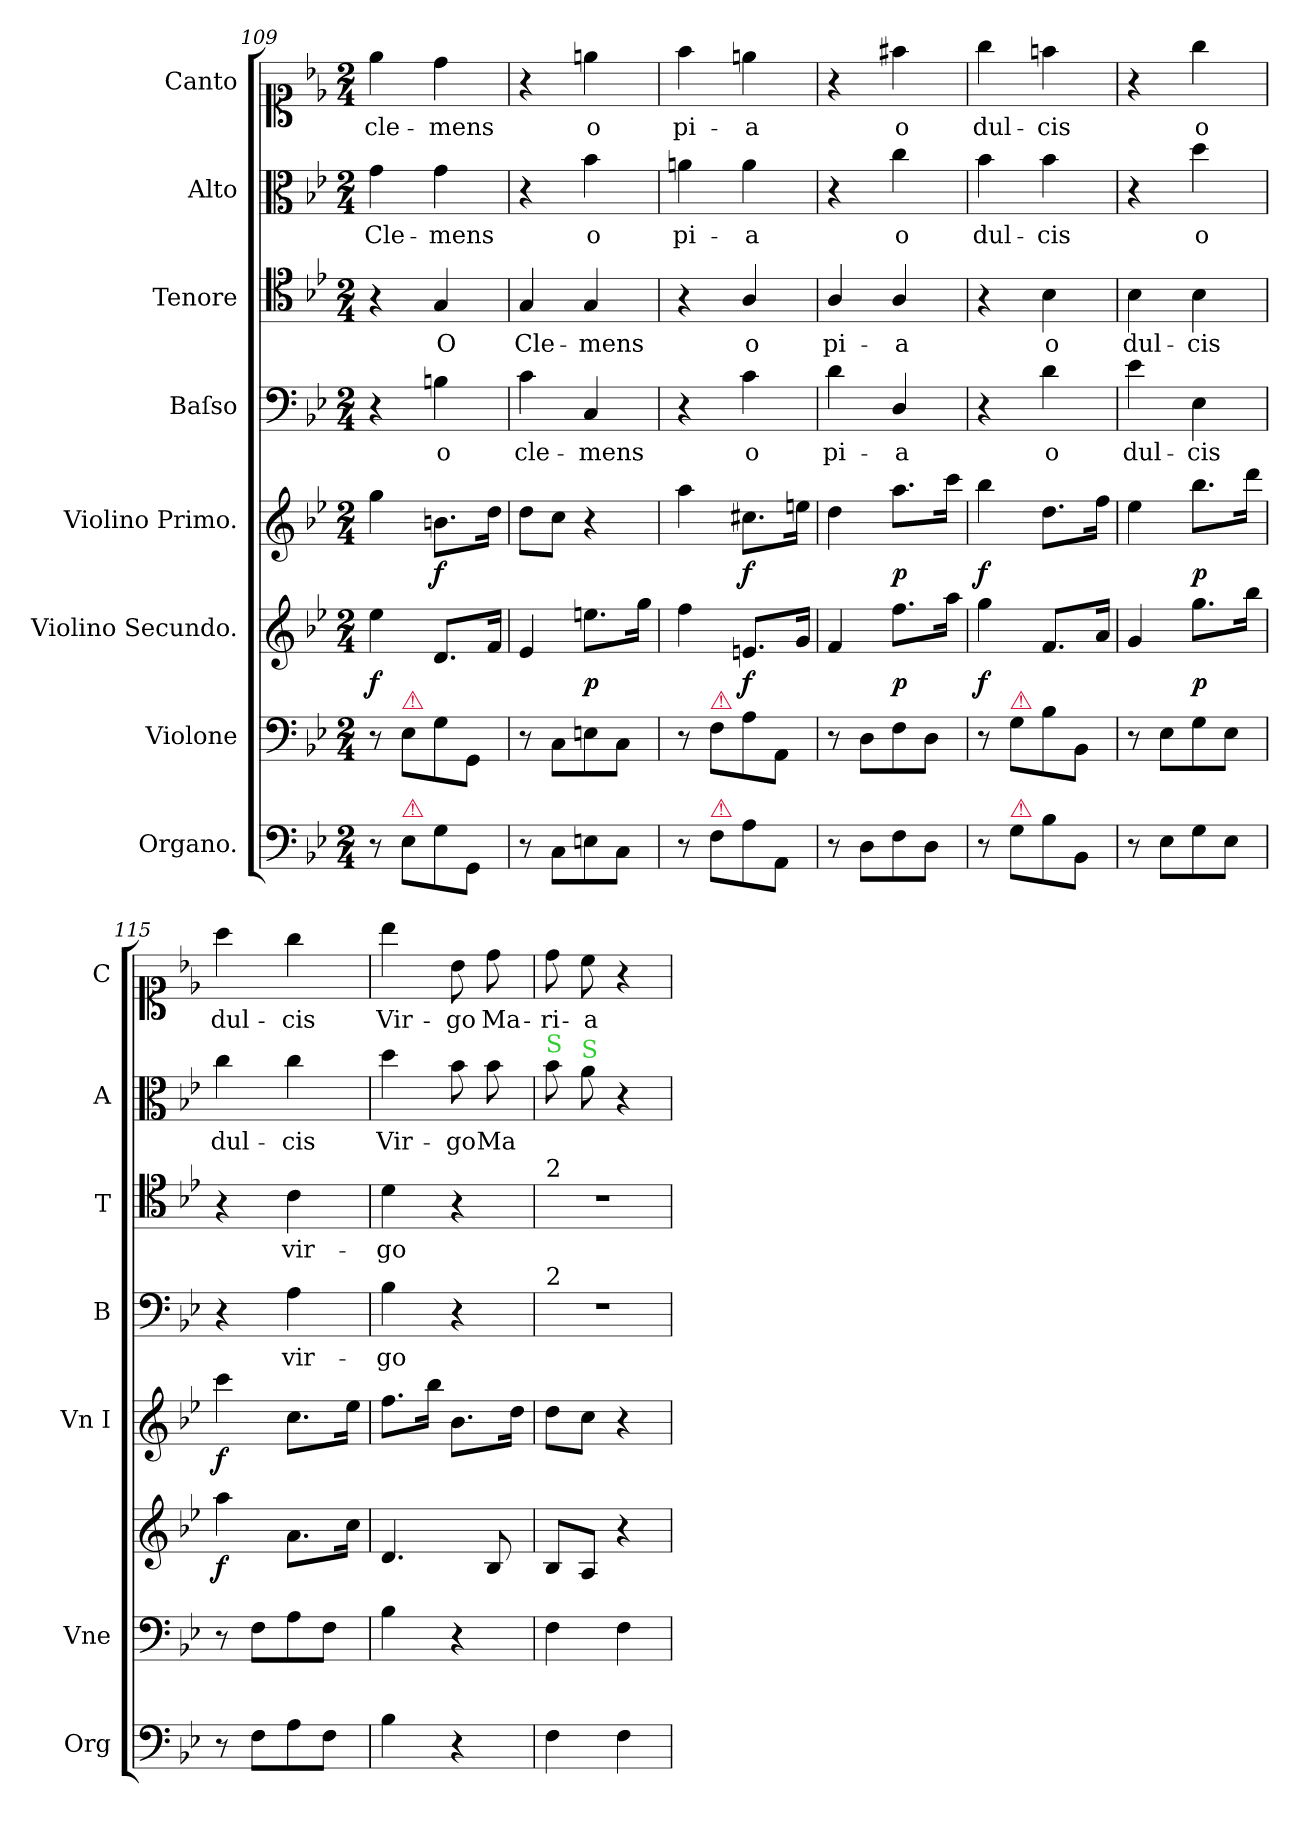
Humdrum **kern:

**kern	**kern	**kern	**dynam	**kern	**dynam	**kern	**text	**kern	**text	**kern	**text	**kern	**text
*part8	*part7	*part6	*part6	*part5	*part5	*part4	*part4	*part3	*part3	*part2	*part2	*part1	*part1
*staff8	*staff7	*staff6	*staff6	*staff5	*staff5	*staff4	*staff4	*staff3	*staff3	*staff2	*staff2	*staff1	*staff1
*I"Organo.	*I"Violone	*I"Violino Secundo.	*	*I"Violino Primo.	*	*I"Baſso	*	*I"Tenore	*	*I"Alto	*	*I"Canto	*
*I'Org	*I'Vne	*	*	*I'Vn I	*	*I'B	*	*I'T	*	*I'A	*	*I'C	*
*clefF4	*clefF4	*clefG2	*	*clefG2	*	*clefF4	*	*clefC4	*	*clefC3	*	*clefC1	*
*k[b-e-]	*k[b-e-]	*k[b-e-]	*	*k[b-e-]	*	*k[b-e-]	*	*k[b-e-]	*	*k[b-e-]	*	*k[b-e-]	*
*g:	*g:	*g:	*	*g:	*	*g:	*	*g:	*	*g:	*	*g:	*
*M2/4	*M2/4	*M2/4	*	*M2/4	*	*M2/4	*	*M2/4	*	*M2/4	*	*M2/4	*
=109	=109	=109	=109	=109	=109	=109	=109	=109	=109	=109	=109	=109	=109
8r	8r	4ee-\	f	4gg\	.	4r	.	4r	.	4g\	Cle-	4ee-\	cle-
!	!LO:TX:a:color=crimson:t=⚠	!	!	!	!	!	!	!	!	!	!	!	!
!LO:TX:a:color=crimson:t=⚠	!	!	!	!	!	!	!	!	!	!	!	!	!
8E-\L	8E-\L	.	.	.	.	.	.	.	.	.	.	.	.
!	!	!	!	!	!LO:DY:b	!	!	!	!	!	!	!	!
8G\	8G\	8.d/L	.	8.bn\L	f	4Bn\	o	4G/	O	4g\	-mens	4dd\	-mens
8GG\J	8GG/J	.	.	.	.	.	.	.	.	.	.	.	.
.	.	16f/Jk	.	16dd\Jk	.	.	.	.	.	.	.	.	.
=110	=110	=110	=110	=110	=110	=110	=110	=110	=110	=110	=110	=110	=110
8r	8r	4e-/	.	8dd\L	.	4c\	cle-	4G/	Cle-	4r	.	4r	.
8C\L	8C\L	.	.	8cc\J	.	.	.	.	.	.	.	.	.
8En\	8En\	8.een\L	p	4r	.	4C/	-mens	4G/	-mens	4b-\	o	4een\	o
8C\J	8C\J	.	.	.	.	.	.	.	.	.	.	.	.
.	.	16gg\Jk	.	.	.	.	.	.	.	.	.	.	.
=111	=111	=111	=111	=111	=111	=111	=111	=111	=111	=111	=111	=111	=111
8r	8r	4ff\	.	4aa\	.	4r	.	4r	.	4an\	pi-	4ff\	pi-
!	!LO:TX:a:color=crimson:t=⚠	!	!	!	!	!	!	!	!	!	!	!	!
!LO:TX:a:color=crimson:t=⚠	!	!	!	!	!	!	!	!	!	!	!	!	!
8F\L	8F\L	.	.	.	.	.	.	.	.	.	.	.	.
!	!	!	!	!	!LO:DY:b	!	!	!	!	!	!	!	!
8A\	8A\	8.en/L	f	8.cc#X\L	f	4c\	o	4A/	o	4a\	-a	4een\	-a
8AA/J	8AA/J	.	.	.	.	.	.	.	.	.	.	.	.
.	.	16g/Jk	.	16een\Jk	.	.	.	.	.	.	.	.	.
=112	=112	=112	=112	=112	=112	=112	=112	=112	=112	=112	=112	=112	=112
8r	8r	4f/	.	4dd\	.	4d\	pi-	4A/	pi-	4r	.	4r	.
8D\L	8D\L	.	.	.	.	.	.	.	.	.	.	.	.
!	!	!	!	!	!LO:DY:b	!	!	!	!	!	!	!	!
8F\	8F\	8.ff\L	p	8.aa\L	p	4D/	-a	4A/	-a	4cc\	o	4ff#X\	o
8D\J	8D\J	.	.	.	.	.	.	.	.	.	.	.	.
.	.	16aa\Jk	.	16ccc\Jk	.	.	.	.	.	.	.	.	.
=113	=113	=113	=113	=113	=113	=113	=113	=113	=113	=113	=113	=113	=113
!	!	!	!	!	!LO:DY:b	!	!	!	!	!	!	!	!
8r	8r	4gg\	f	4bb-\	f	4r	.	4r	.	4b-\	dul-	4gg\	dul-
!	!LO:TX:a:color=crimson:t=⚠	!	!	!	!	!	!	!	!	!	!	!	!
!LO:TX:a:color=crimson:t=⚠	!	!	!	!	!	!	!	!	!	!	!	!	!
8G\L	8G\L	.	.	.	.	.	.	.	.	.	.	.	.
8B-\	8B-\	8.f/L	.	8.dd\L	.	4d\	o	4B-\	o	4b-\	-cis	4ffn\	-cis
8BB-/J	8BB-/J	.	.	.	.	.	.	.	.	.	.	.	.
.	.	16a/Jk	.	16ff\Jk	.	.	.	.	.	.	.	.	.
=114	=114	=114	=114	=114	=114	=114	=114	=114	=114	=114	=114	=114	=114
8r	8r	4g/	.	4ee-\	.	4e-\	dul-	4B-\	dul-	4r	.	4r	.
8E-\L	8E-\L	.	.	.	.	.	.	.	.	.	.	.	.
!	!	!	!	!	!LO:DY:b	!	!	!	!	!	!	!	!LO:LY:i
8G\	8G\	8.gg\L	p	8.bb-\L	p	4E-\	-cis	4B-\	-cis	4dd\	o	4gg\	o
8E-\J	8E-\J	.	.	.	.	.	.	.	.	.	.	.	.
.	.	16bb-\Jk	.	16ddd\Jk	.	.	.	.	.	.	.	.	.
=115	=115	=115	=115	=115	=115	=115	=115	=115	=115	=115	=115	=115	=115
!	!	!	!	!	!LO:DY:b	!	!	!	!	!	!	!	!LO:LY:i
8r	8r	4aa\	f	4ccc\	f	4r	.	4r	.	4cc\	dul-	4aa\	dul-
8F\L	8F\L	.	.	.	.	.	.	.	.	.	.	.	.
!	!	!	!	!	!	!	!	!	!	!	!	!	!LO:LY:i
8A\	8A\	8.a\L	.	8.cc\L	.	4A\	vir-	4c\	vir-	4cc\	-cis	4gg\	-cis
8F\J	8F\J	.	.	.	.	.	.	.	.	.	.	.	.
.	.	16cc\Jk	.	16ee-\Jk	.	.	.	.	.	.	.	.	.
=116	=116	=116	=116	=116	=116	=116	=116	=116	=116	=116	=116	=116	=116
4B-\	4B-\	4.d/	.	8.ff\L	.	4B-\	-go	4d\	-go	4dd\	Vir-	4bb-\	Vir-
.	.	.	.	16bb-\Jk	.	.	.	.	.	.	.	.	.
4r	4r	.	.	8.b-\L	.	4r	.	4r	.	8b-\	-go	8b-\	-go
.	.	8B-/	.	.	.	.	.	.	.	8b-\	Ma	8dd\	Ma-
.	.	.	.	16dd\Jk	.	.	.	.	.	.	.	.	.
=117	=117	=117	=117	=117	=117	=117	=117	=117	=117	=117	=117	=117	=117
!	!	!	!	!	!	!	!	!	!	!LO:TX:a:color=limegreen:t=S	!	!	!
!	!	!	!	!	!	!	!	!LO:TX:a:t=2	!	!	!	!	!
!	!	!	!	!	!	!LO:TX:a:t=2	!	!	!	!	!	!	!
!	!	!	!	!	!	!LO:N:vis=0	!	!LO:N:vis=0	!	!	!	!	!
4F\	4F\	8B-/L	.	8dd\L	.	2r	.	2r	.	8b-\	.	8dd\	-ri-
!	!	!	!	!	!	!	!	!	!	!LO:TX:a:color=limegreen:t=S	!	!	!
.	.	8A/J	.	8cc\J	.	.	.	.	.	8a\	.	8cc\	-a
4F\	4F\	4r	.	4r	.	.	.	.	.	4r	.	4r	.
=	=	=	=	=	=	=	=	=	=	=	=	=	=
*-	*-	*-	*-	*-	*-	*-	*-	*-	*-	*-	*-	*-	*-
